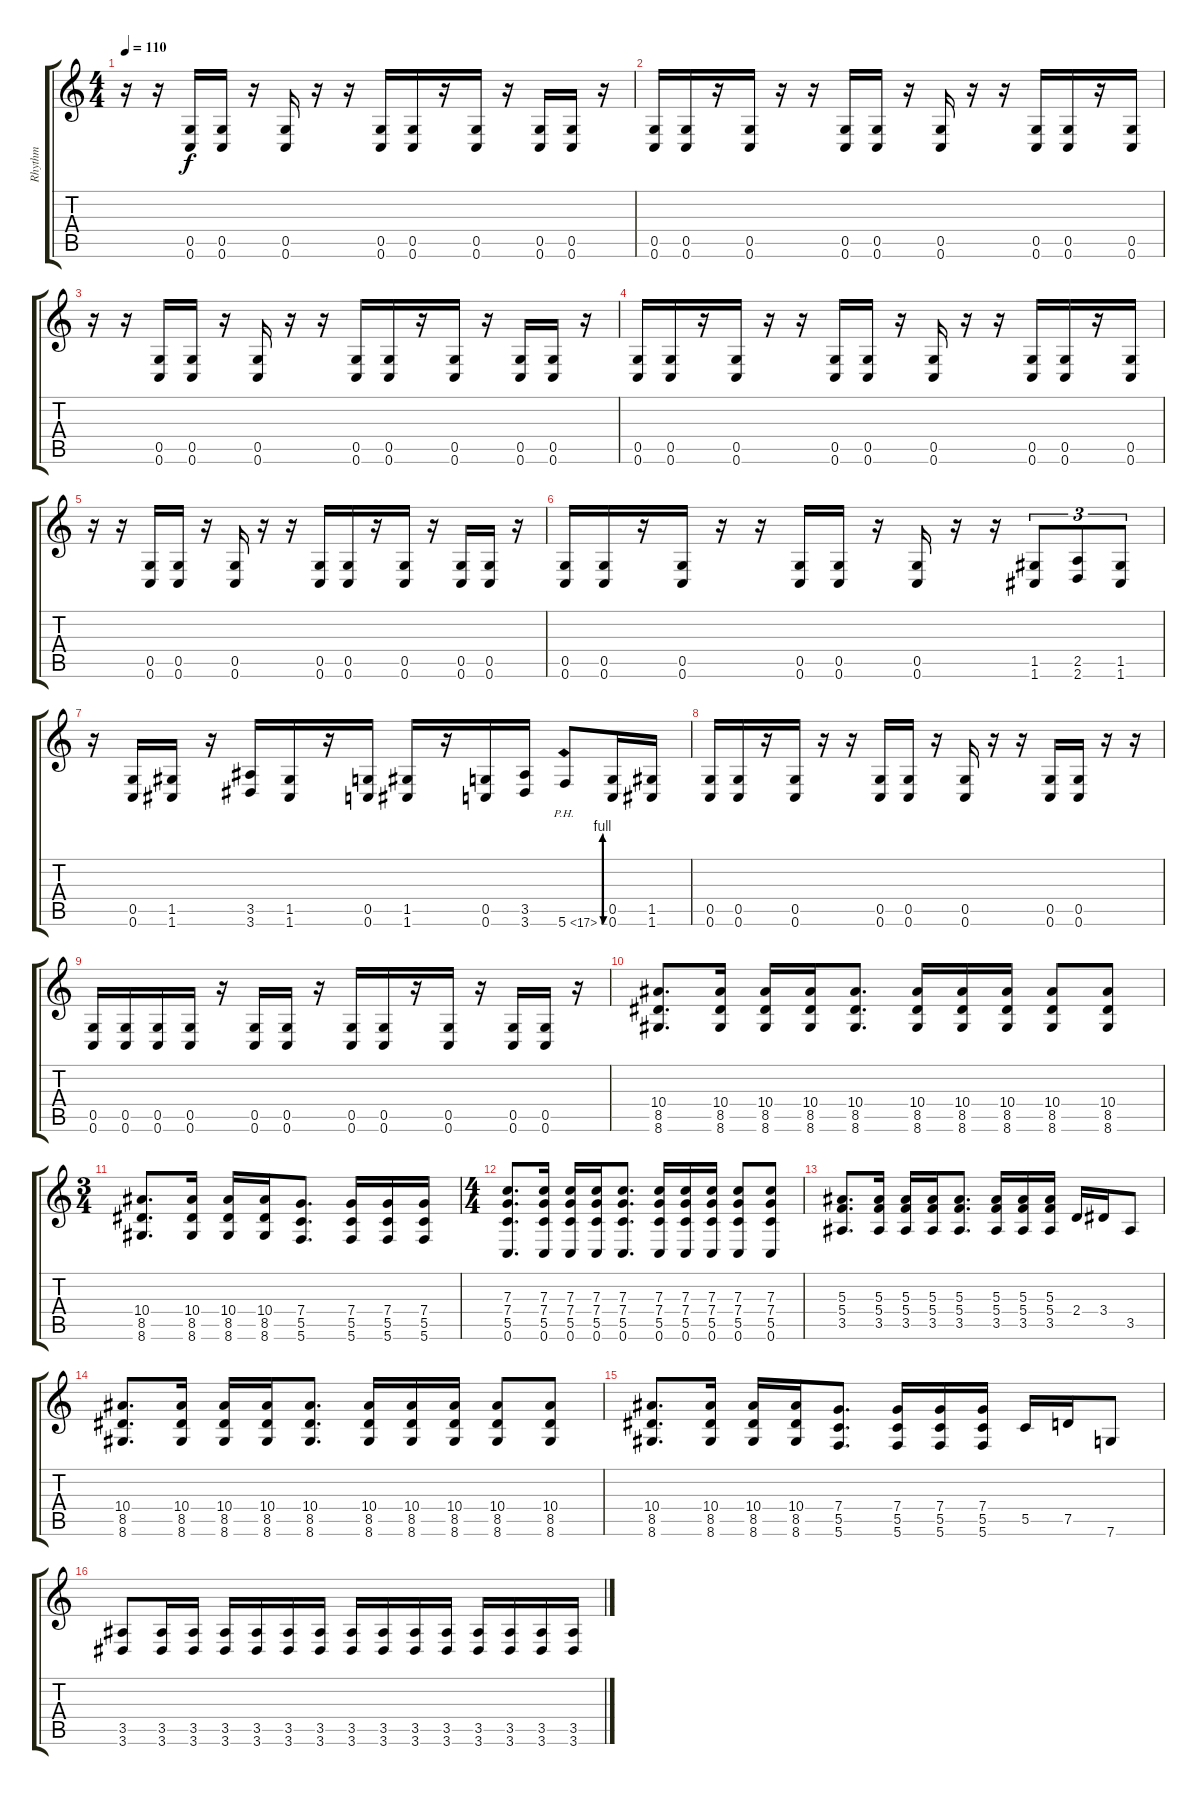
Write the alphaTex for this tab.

\track ("Rhythm " "Rhythm ") {instrument distortionguitar}
\staff {score tabs}
\tuning (D4 A3 F3 C3 G2 C2) {hide}
\ts (4 4)
\tempo 110
\clef g2
\ks c
r.16{dy f} r.16 (0.5 0.6).16 (0.5 0.6).16 r.16 (0.5 0.6).16 r.16 r.16 (0.5 0.6).16 (0.5 0.6).16 r.16 (0.5 0.6).16 r.16 (0.5 0.6).16 (0.5 0.6).16 r.16 |
(0.5 0.6).16 (0.5 0.6).16 r.16 (0.5 0.6).16 r.16 r.16 (0.5 0.6).16 (0.5 0.6).16 r.16 (0.5 0.6).16 r.16 r.16 (0.5 0.6).16 (0.5 0.6).16 r.16 (0.5 0.6).16 |
r.16 r.16 (0.5 0.6).16 (0.5 0.6).16 r.16 (0.5 0.6).16 r.16 r.16 (0.5 0.6).16 (0.5 0.6).16 r.16 (0.5 0.6).16 r.16 (0.5 0.6).16 (0.5 0.6).16 r.16 |
(0.5 0.6).16 (0.5 0.6).16 r.16 (0.5 0.6).16 r.16 r.16 (0.5 0.6).16 (0.5 0.6).16 r.16 (0.5 0.6).16 r.16 r.16 (0.5 0.6).16 (0.5 0.6).16 r.16 (0.5 0.6).16 |
r.16 r.16 (0.5 0.6).16 (0.5 0.6).16 r.16 (0.5 0.6).16 r.16 r.16 (0.5 0.6).16 (0.5 0.6).16 r.16 (0.5 0.6).16 r.16 (0.5 0.6).16 (0.5 0.6).16 r.16 |
(0.5 0.6).16 (0.5 0.6).16 r.16 (0.5 0.6).16 r.16 r.16 (0.5 0.6).16 (0.5 0.6).16 r.16 (0.5 0.6).16 r.16 r.16 (1.5 1.6).8{tu (3 2)} (2.5 2.6).8{tu (3 2)} (1.5 1.6).8{tu (3 2)} |
r.16 (0.5 0.6).16 (1.5 1.6).16 r.16 (3.5 3.6).16 (1.5 1.6).16 r.16 (0.5 0.6).16 (1.5 1.6).16 r.16 (0.5 0.6).16 (3.5 3.6).16 5.6{be (custom 0 0 10 4 20 4 30 0 60 0) ph 12}.8 (0.5 0.6).16 (1.5 1.6).16 |
(0.5 0.6).16 (0.5 0.6).16 r.16 (0.5 0.6).16 r.16 r.16 (0.5 0.6).16 (0.5 0.6).16 r.16 (0.5 0.6).16 r.16 r.16 (0.5 0.6).16 (0.5 0.6).16 r.16 r.16 |
(0.5 0.6).16 (0.5 0.6).16 (0.5 0.6).16 (0.5 0.6).16 r.16 (0.5 0.6).16 (0.5 0.6).16 r.16 (0.5 0.6).16 (0.5 0.6).16 r.16 (0.5 0.6).16 r.16 (0.5 0.6).16 (0.5 0.6).16 r.16 |
(10.4 8.5 8.6).8{d} (10.4 8.5 8.6).16 (10.4 8.5 8.6).16 (10.4 8.5 8.6).16 (10.4 8.5 8.6).8{d} (10.4 8.5 8.6).16 (10.4 8.5 8.6).16 (10.4 8.5 8.6).16 (10.4 8.5 8.6).8 (10.4 8.5 8.6).8 |
\ts (3 4)
(10.4 8.5 8.6).8{d} (10.4 8.5 8.6).16 (10.4 8.5 8.6).16 (10.4 8.5 8.6).16 (7.4 5.5 5.6).8{d} (7.4 5.5 5.6).16 (7.4 5.5 5.6).16 (7.4 5.5 5.6).16 |
\ts (4 4)
(7.3 7.4 5.5 0.6).8{d} (7.3 7.4 5.5 0.6).16 (7.3 7.4 5.5 0.6).16 (7.3 7.4 5.5 0.6).16 (7.3 7.4 5.5 0.6).8{d} (7.3 7.4 5.5 0.6).16 (7.3 7.4 5.5 0.6).16 (7.3 7.4 5.5 0.6).16 (7.3 7.4 5.5 0.6).8 (7.3 7.4 5.5 0.6).8 |
(5.3 5.4 3.5).8{d} (5.3 5.4 3.5).16 (5.3 5.4 3.5).16 (5.3 5.4 3.5).16 (5.3 5.4 3.5).8{d} (5.3 5.4 3.5).16 (5.3 5.4 3.5).16 (5.3 5.4 3.5).16 2.4.16 3.4.16 3.5.8 |
(10.4 8.5 8.6).8{d} (10.4 8.5 8.6).16 (10.4 8.5 8.6).16 (10.4 8.5 8.6).16 (10.4 8.5 8.6).8{d} (10.4 8.5 8.6).16 (10.4 8.5 8.6).16 (10.4 8.5 8.6).16 (10.4 8.5 8.6).8 (10.4 8.5 8.6).8 |
(10.4 8.5 8.6).8{d} (10.4 8.5 8.6).16 (10.4 8.5 8.6).16 (10.4 8.5 8.6).16 (7.4 5.5 5.6).8{d} (7.4 5.5 5.6).16 (7.4 5.5 5.6).16 (7.4 5.5 5.6).16 5.5.16 7.5.16 7.6.8 |
(3.5 3.6).8 (3.5 3.6).16 (3.5 3.6).16 (3.5 3.6).16 (3.5 3.6).16 (3.5 3.6).16 (3.5 3.6).16 (3.5 3.6).16 (3.5 3.6).16 (3.5 3.6).16 (3.5 3.6).16 (3.5 3.6).16 (3.5 3.6).16 (3.5 3.6).16 (3.5 3.6).16
